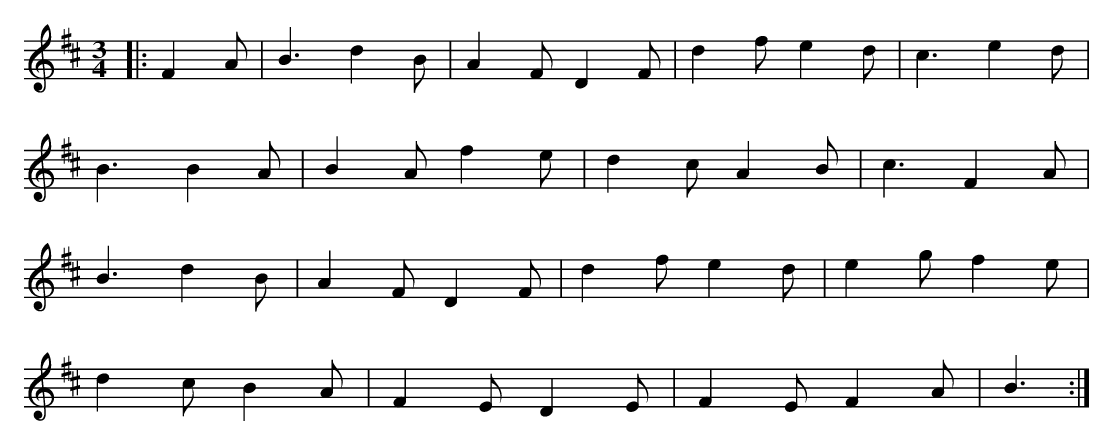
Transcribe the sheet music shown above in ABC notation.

X:1
M:3/4
K:Bmin
|:F2A|B3 d2B|A2F D2F|d2f e2d|c3 e2d|
B3 B2A|B2A f2e|d2c A2B|c3 F2A|
B3 d2B|A2F D2F|d2f e2d|e2g f2e|
d2c B2A|F2E D2E|F2E F2A|B3:|
